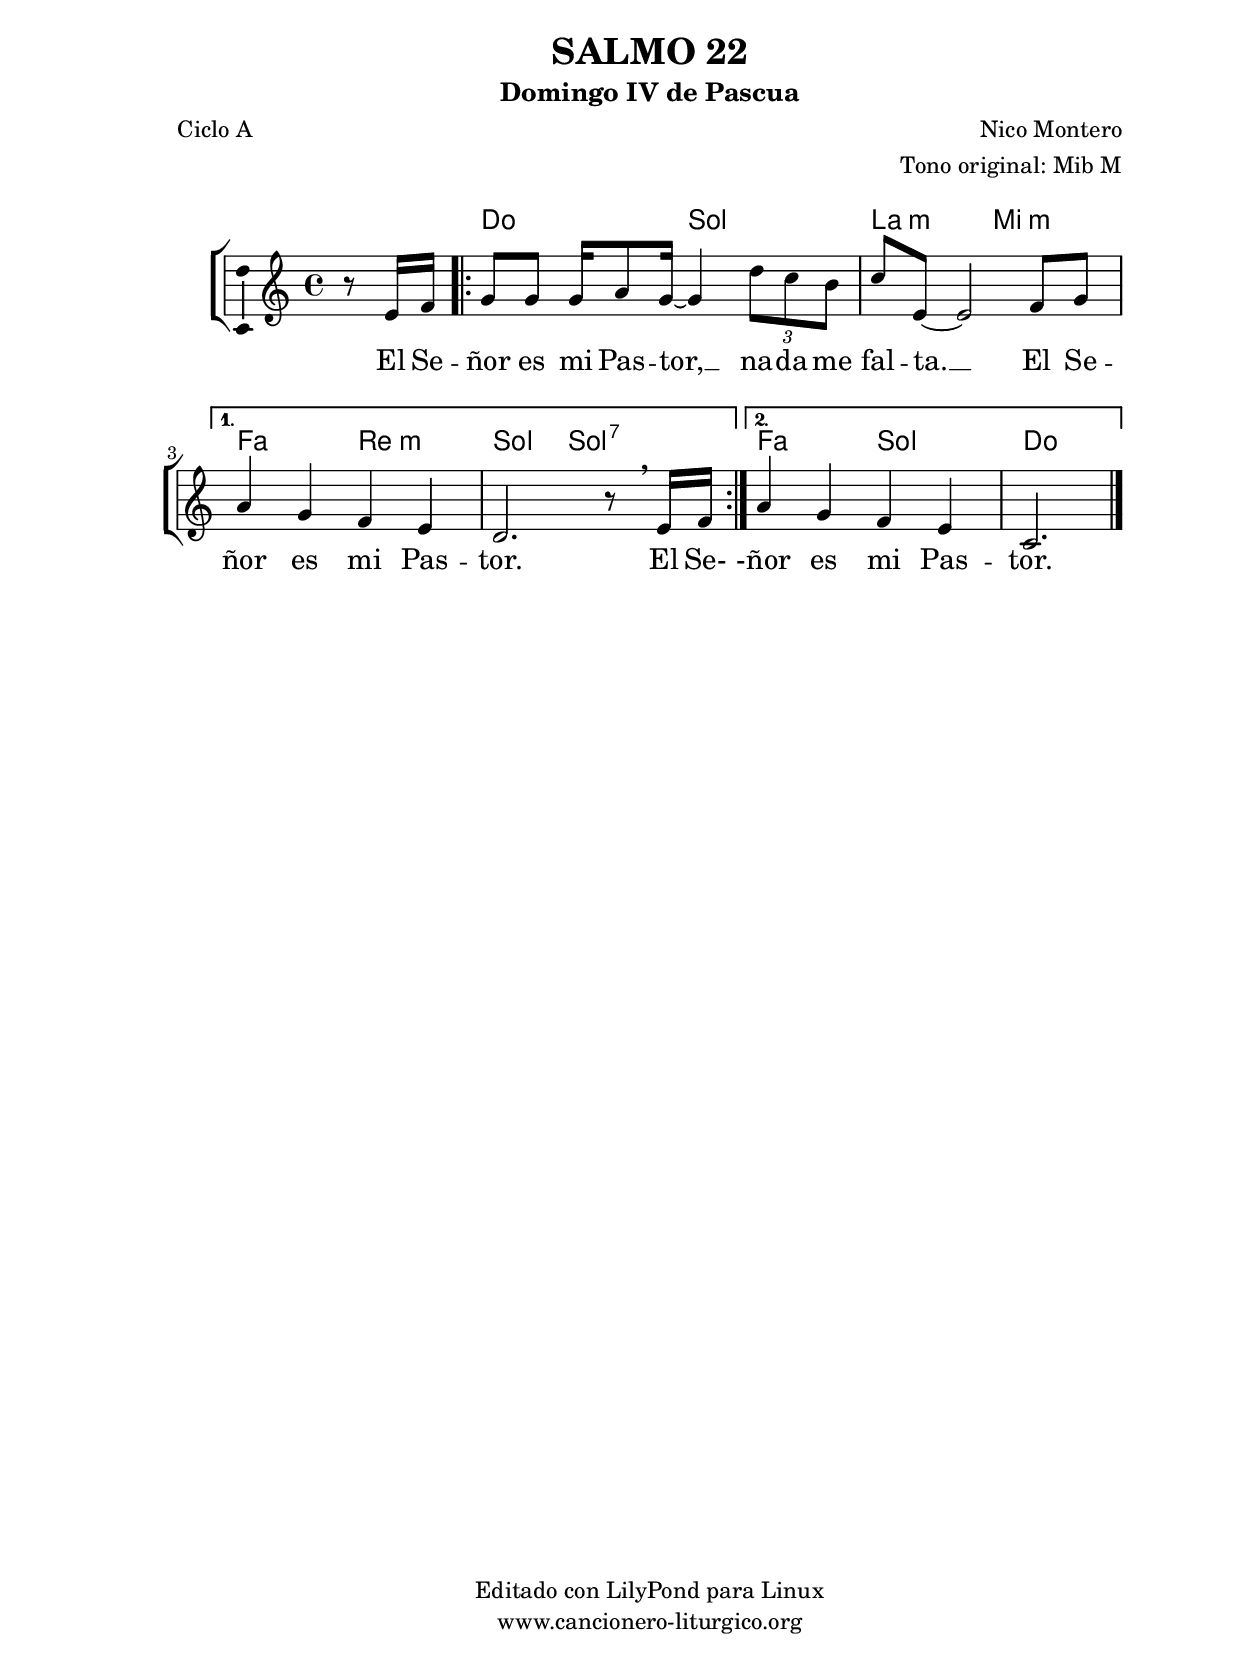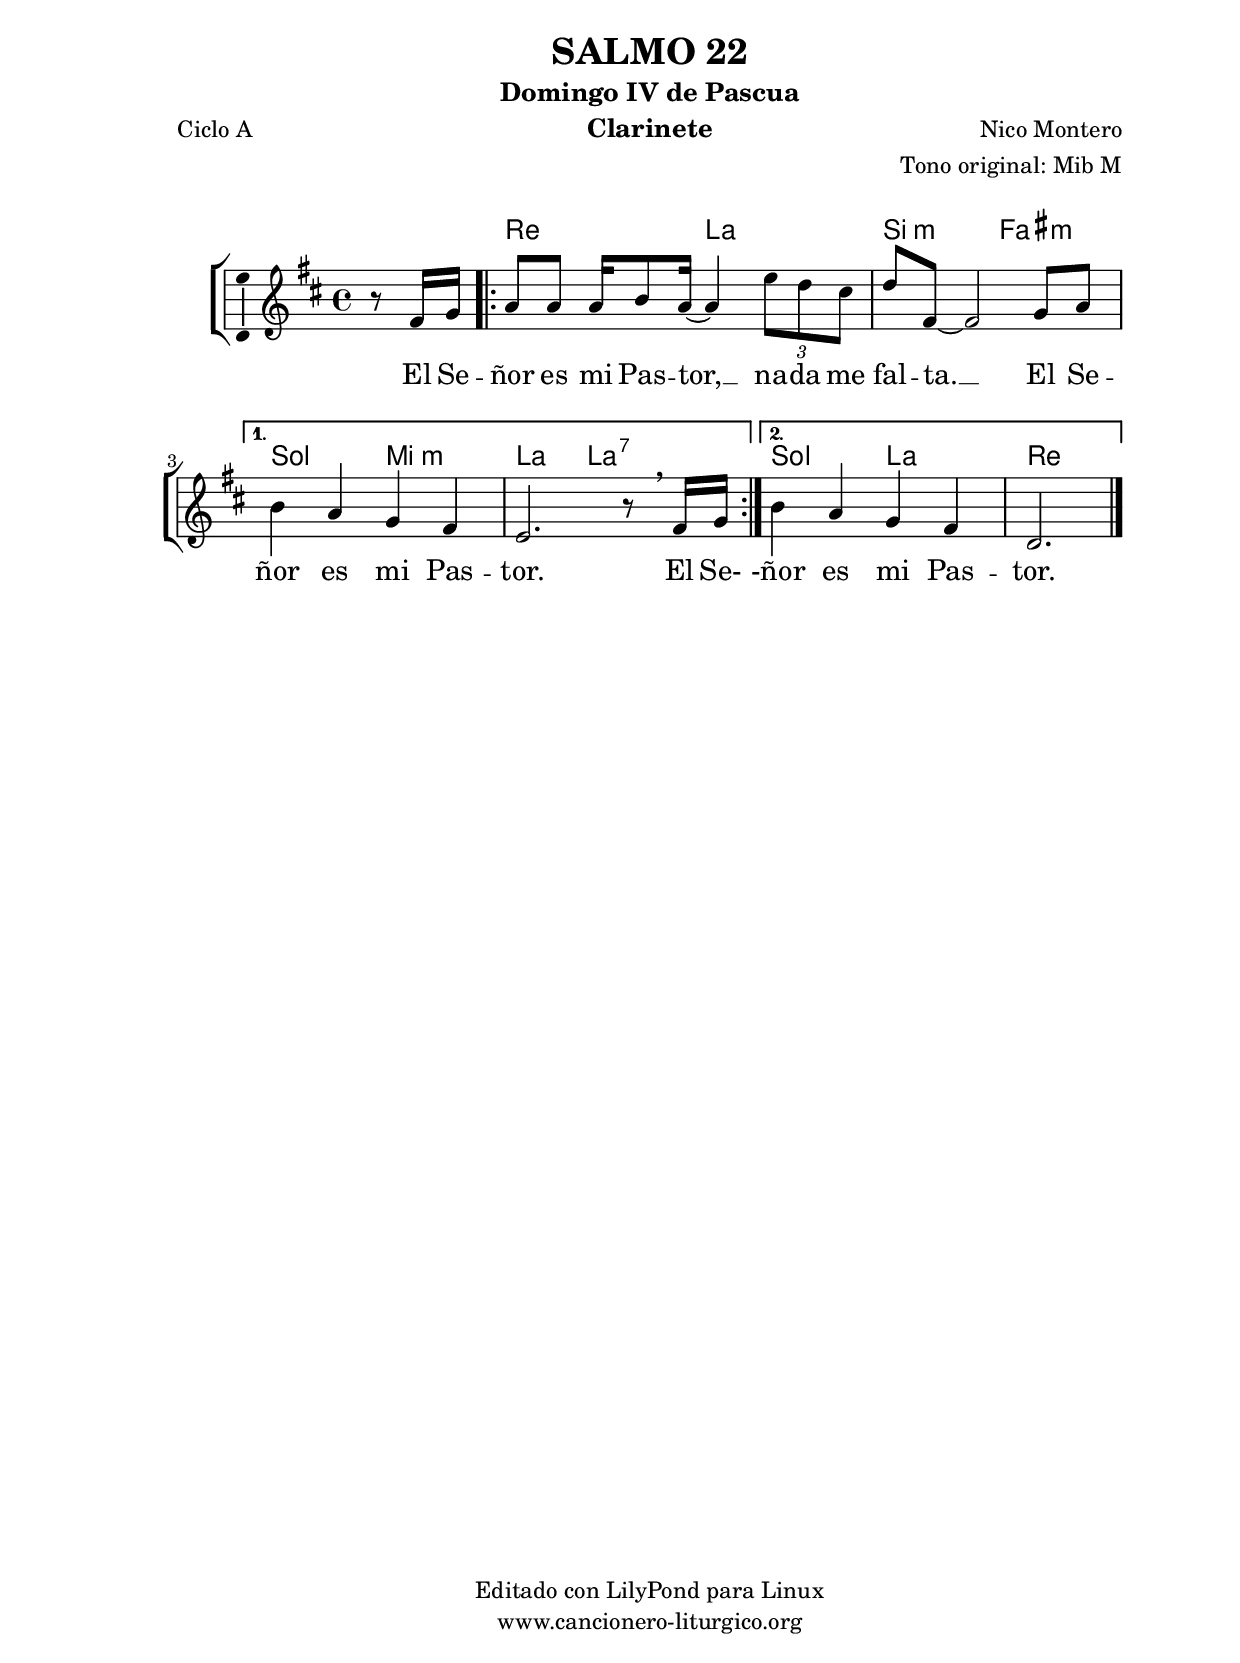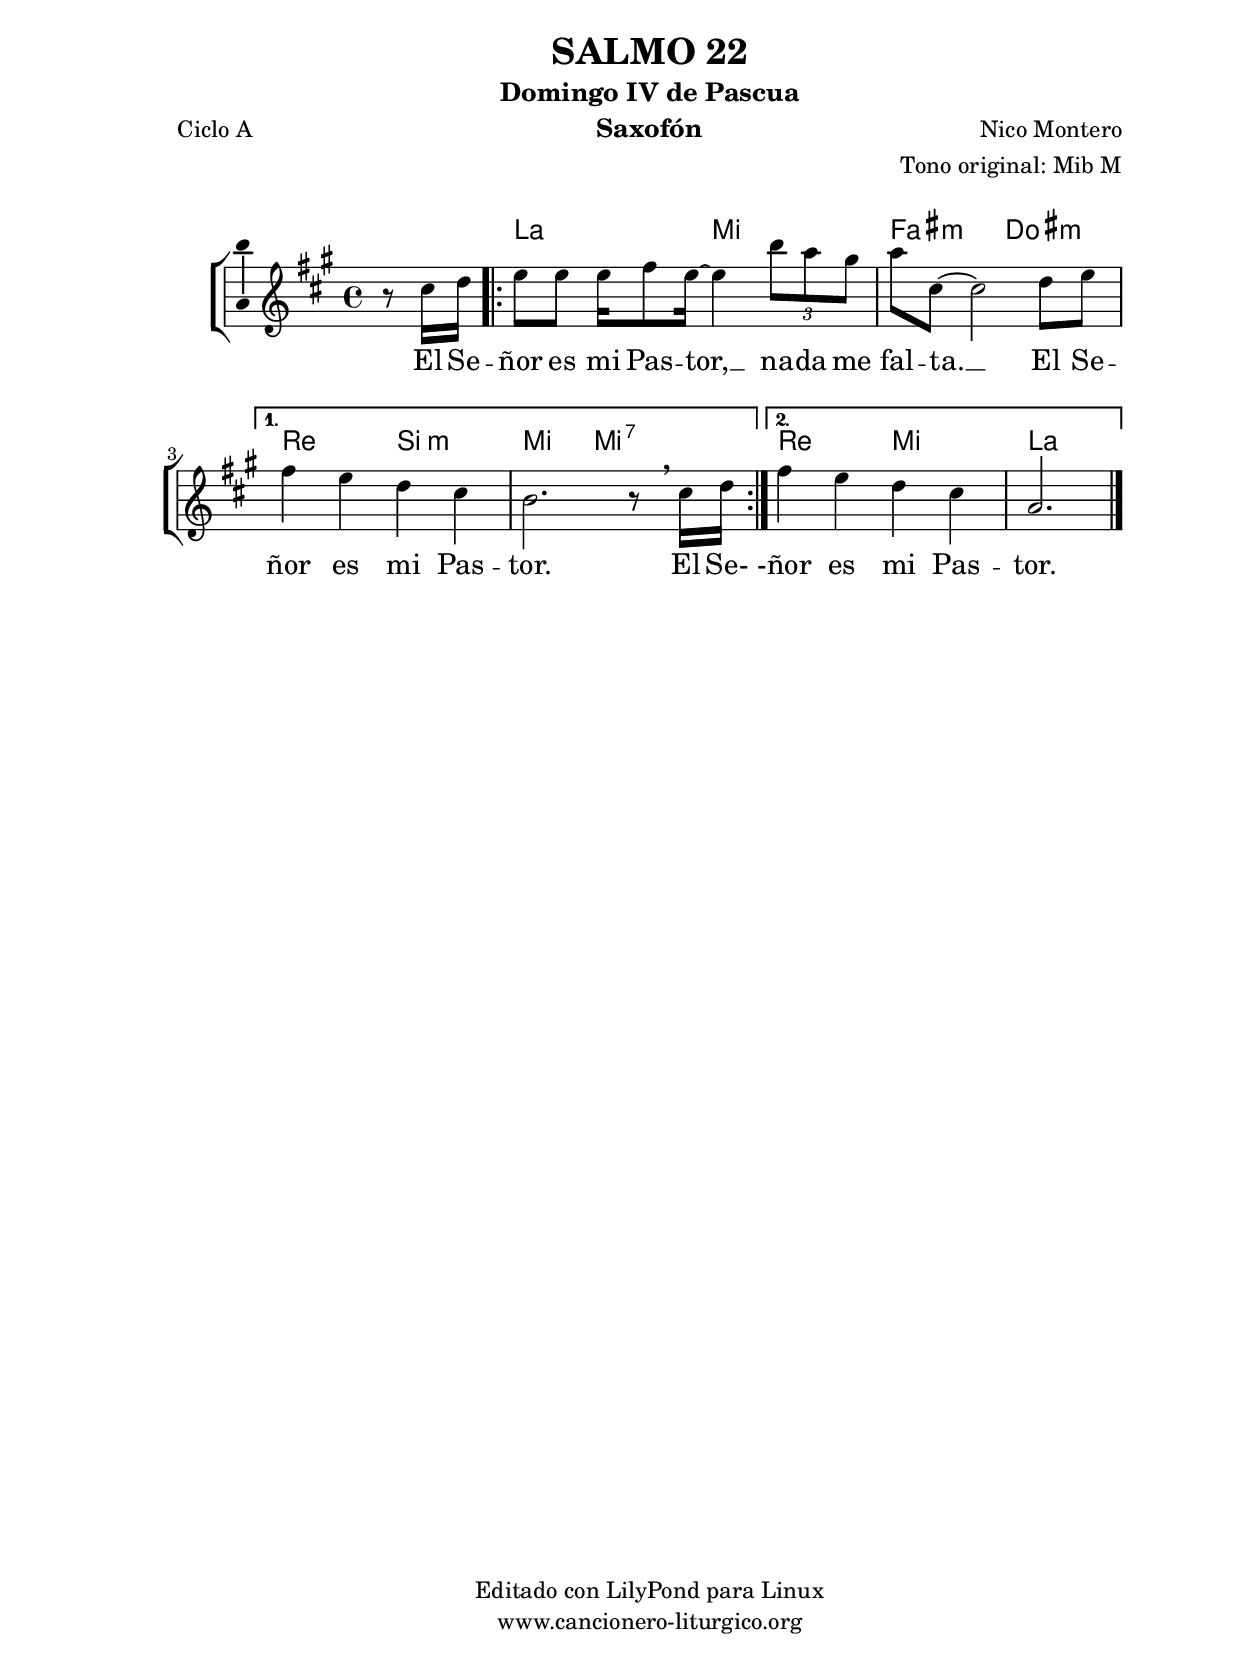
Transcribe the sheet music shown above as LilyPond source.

%
%para convertir .midi en .wav:
%timidity filename.midi -Ow -o finename.wav
%
%
%Para convertir de .wav a .mp3:
%lame -h -m j filename.wav
%
%
%para escuchar el midi:
%timidity nombrefichero.midi
%


%versión de lilypond para la que se ha escrito esta partitura:
\version "2.16.0"

	%Tamaño papel
	#(set-default-paper-size "a4")
	%Tamaño partitura
	#(set-global-staff-size 20)
	%No responde al pulsar sobre una nota
	#(ly:set-option 'point-and-click #f)

%parámetros del encabezamiento:
\header {
	title = "SALMO 22"
	subtitle = "Domingo IV de Pascua"
	composer = "Nico Montero"
	poet = "Ciclo A"
	meter = ""
	arranger = "Tono original: Mib M"
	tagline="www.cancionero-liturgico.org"
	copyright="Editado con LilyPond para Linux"
	}

%parámetros asociados al papel:
\paper  {
	oddHeaderMarkup = \markup {\fill-line { \on-the-fly #not-first-page \fromproperty #'header:title \on-the-fly #not-first-page \fromproperty #'header:composer }}
	evenHeaderMarkup = \markup {\fill-line { \fromproperty #'header:composer \fromproperty #'header:title }}
	#(set-paper-size "a4")
	print-page-number = ##f
	first-page-number = 1
	print-first-page-number = ##f
%	head-separation = 3.0 \cm
	top-margin = 2.0 \cm
	bottom-margin = 0.5\cm
%%%	bottom-margin = -1.0\cm
	left-margin = 3.0 \cm
	line-width = 16.0 \cm 
	indent = 8\mm
	interscoreline = 2.\mm
	between-system-space = 15\mm
%	para que las partituras no llenen la hoja:
	ragged-bottom = ##t
%	idem para la última hoja:
	ragged-last-bottom = ##f
%	para que las partituras llenen el ancho del papel:
	ragged-last = ##f
	after-title-space = 2.5 \cm
%page-count=1
%system-count=1

	%Flexible Vertical Spacing
%	markup-markup-spacing =
%	#'((basic-distance . 15) (minimum-distance . 15) (padding . 3))
	markup-system-spacing =
	#'((basic-distance . 15) (minimum-distance . 15) (padding . 3))
	system-system-spacing =
	#'((basic-distance . 15) (minimum-distance . 15) (padding . 3))
	score-system-spacing =
	#'((basic-distance . 15) (minimum-distance . 15) (padding . 5))
%	top-system-spacing = % header
%	#'((basic-distance . 8) (minimum-distance . 0) (padding . 3))
%	top-markup-spacing =
%	#'((basic-distance . 20) (minimum-distance . 20) (padding . 3))
	last-bottom-spacing = % footer
	#'((basic-distance . 5) (minimum-distance . 5) (padding . 3))
%	score-markup-spacing =
%	#'((basic-distance . 16) (minimum-distance . 13) (padding . 3))

	}


%parámetros que afectan a toda la partitura:
global =  {
	%clave de sol (G):
	\clef G
	%armadura:
	\transpose ees c
	\key ees \major
	\tempo 4=74
	\set Score.tempoHideNote = ##t
	}


acordes = {
	\italianChords
	\chordmode {
	\transpose ees c
{

s4
\repeat volta 2 {
ees2 bes c:m g:m
}
\alternative {
{
aes2 f:m bes bes:7
}
{
aes2 bes ees2. %%%s4
}
}

	}
	}
}


melodia = 
	\transpose ees c
{
	\relative c''{

\time 4/4

\partial4
r8 g16 aes
\repeat volta 2 {
%%%%%%%%%%%%%%%bes8 bes bes16 c8 bes16~bes4 f'16 ees8 d16
bes8 bes bes16 c8 bes16~bes4 \tuplet3/2{f'8 ees d}
ees8 g,~g2 aes8 bes
}
\alternative {
{
c4 bes aes g
f2. r8 \breathe g16 aes
}
{
c4 bes aes g
ees2. %%%s4
}
}

	\bar "|."
	}
	}


texto = \lyricmode {
El Se -- ñor es mi Pas -- tor, __ na -- da me fal -- ta. __
El Se -- ñor es mi Pas -- tor.
El Se-
-ñor es mi Pas -- tor.
	}


acordesStaff = \context ChordNames = acordesStaff <<
	\set chordChanges = ##t
	\acordes
	>>


vozStaff = \context Voice = vozStaff
\with {\consists "Ambitus_engraver"}
<<
%	\set Staff.instrumentName = ""
%	\set Staff.shortInstrumentName = ""
%	\set Staff.midiInstrument = #"clarinet"
%	\set Staff.midiInstrument = #"cello"
%	\set Staff.midiInstrument = #"flute"
	\set Staff.midiInstrument = #"electric guitar (jazz)"
%	\set Staff.midiInstrument = #"english horn"
%	\set Staff.midiInstrument = #"violin"
%	\set Staff.midiInstrument = #"glockenspiel"
	\set Staff.midiMinimumVolume = #0.7
	\set Staff.midiMaximumVolume = #0.9
	\global
	\melodia
	>>


textoStaff = \context Lyrics = textoStaff <<
	\lyricsto vozStaff \texto
	>>

\book {
	\score {
		\context ChoirStaff {
			\override StaffGroup.SystemStartBracket #'collapse-height = #1
			\override Score.SystemStartBar #'collapse-height = #1
			<<
			\acordesStaff
			\vozStaff
			\textoStaff
			>>
			}
		\layout {
	    		\context {
				\Lyrics
				\override LyricText #'font-size = #2
				}
	   		 \context {
				\Score
				%fontSize = #3
				\override StaffSymbol #'staff-space = #(magstep +3)
				%\override Beam #'thickness = #0.55
				%\override SpacingSpanner #'spacing-increment = #1.0
				%\override Slur #'height-limit = #1.5
				}
			}
		}
	\score {
		\unfoldRepeats
		\context ChoirStaff {
			<<
			\acordesStaff
			\vozStaff
			>>
			}
		\midi {
	  		\context {
	  			\Score
				tempoWholesPerMinute = #(ly:make-moment 70 4)
				}
			}
		}
	}

%Partitura para clarinete
#(define output-suffix "C")
\book {
	\header{
		instrument = "Clarinete"
		}
	\score {
		\context ChoirStaff {
			\override StaffGroup.SystemStartBracket #'collapse-height = #1
			\override Score.SystemStartBar #'collapse-height = #1
\transpose c d
			<<
			\acordesStaff
			\vozStaff
			\textoStaff
			>>
			}
		\layout {
	    		\context {
				\Lyrics
				\override LyricText #'font-size = #2
				}
	   		 \context {
				\Score
				%fontSize = #3
				\override StaffSymbol #'staff-space = #(magstep +3)
				%\override Beam #'thickness = #0.55
				%\override SpacingSpanner #'spacing-increment = #1.0
				%\override Slur #'height-limit = #1.5
				}
			}
		}
	}

%Partitura para saxofón
#(define output-suffix "S")
\book {
	\header{
		instrument = "Saxofón"
		}
	\score {
		\context ChoirStaff {
			\override StaffGroup.SystemStartBracket #'collapse-height = #1
			\override Score.SystemStartBar #'collapse-height = #1
\transpose c a
			<<
			\acordesStaff
			\vozStaff
			\textoStaff
			>>
			}
		\layout {
	    		\context {
				\Lyrics
				\override LyricText #'font-size = #2
				}
	   		 \context {
				\Score
				%fontSize = #3
				\override StaffSymbol #'staff-space = #(magstep +3)
				%\override Beam #'thickness = #0.55
				%\override SpacingSpanner #'spacing-increment = #1.0
				%\override Slur #'height-limit = #1.5
				}
			}
		}
	}

